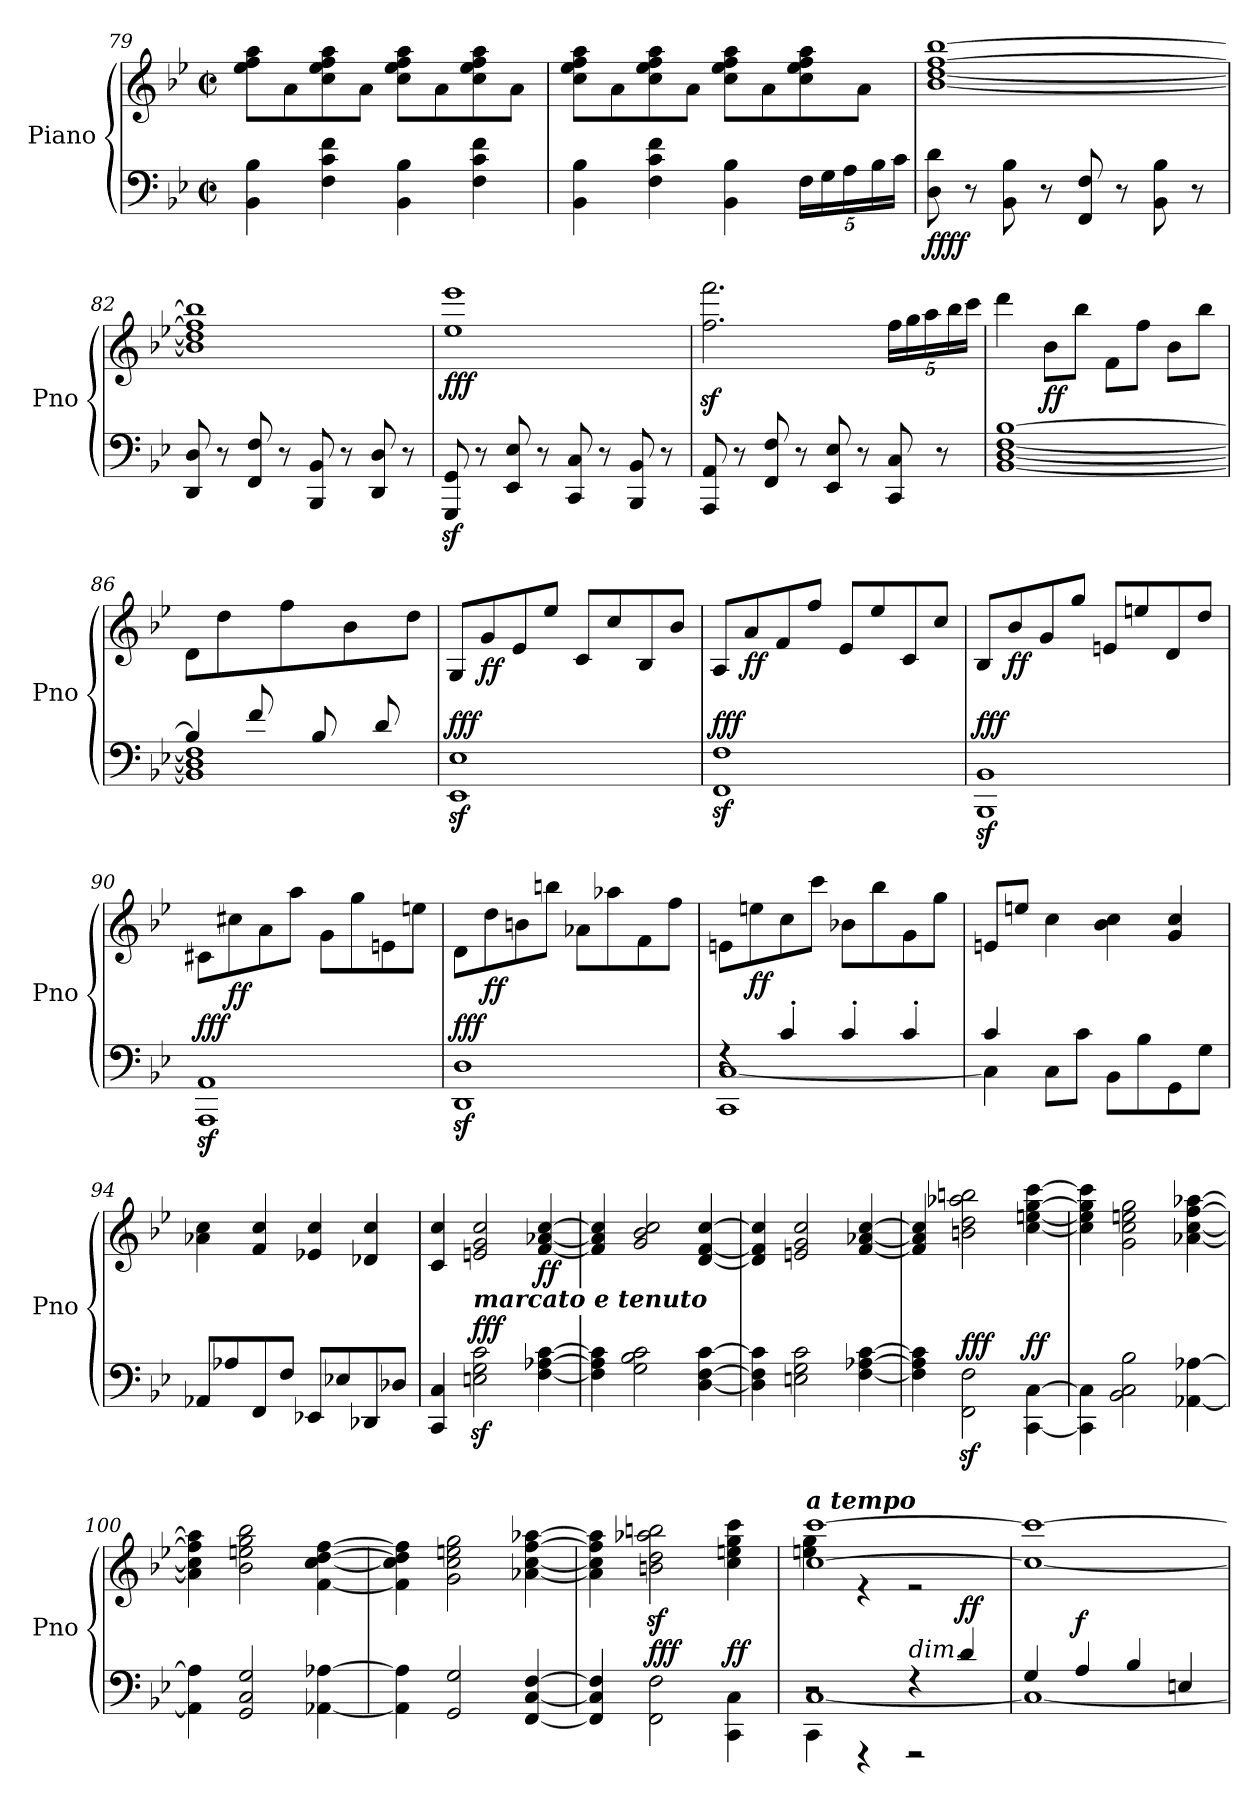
**kern	**kern	**dynam
*part1	*part1	*part1
*staff2	*staff1	*staff1/2
*I"Piano	*	*
*I'Pno	*	*
*clefF4	*clefG2	*
*k[b-e-]	*k[b-e-]	*
*M4/4	*M4/4	*
*met(c|)	*met(c|)	*
=79	=79	=79
4BB-\ 4B-\	8ee-\ 8ff\ 8aa\L	.
.	8a\	.
4F\ 4c\ 4f\	8cc\ 8ee-\ 8ff\ 8aa\	.
.	8a\J	.
4BB-\ 4B-\	8cc\ 8ee-\ 8ff\ 8aa\L	.
.	8a\	.
4F\ 4c\ 4f\	8cc\ 8ee-\ 8ff\ 8aa\	.
.	8a\J	.
=80	=80	=80
4BB-\ 4B-\	8cc\ 8ee-\ 8ff\ 8aa\L	.
.	8a\	.
4F\ 4c\ 4f\	8cc\ 8ee-\ 8ff\ 8aa\	.
.	8a\J	.
4BB-\ 4B-\	8cc\ 8ee-\ 8ff\ 8aa\L	.
.	8a\	.
*Xbrackettup	*	*
20F\LL	8cc\ 8ee-\ 8ff\ 8aa\	.
20G\	.	.
20A\	.	.
.	8a\J	.
20B-\	.	.
20c\JJ	.	.
!!LO:LB:g=z
=81	=81	=81
!	!	!LO:DY:b=2
!	!	!LO:DY:n=1:b
8D\ 8d\	[1b- [1dd [1ff [1bb-	ff ff
8r	.	.
8BB-\ 8B-\	.	.
8r	.	.
8FF/ 8F/	.	.
8r	.	.
8BB-\ 8B-\	.	.
8r	.	.
=82	=82	=82
8DD/ 8D/	1b-] 1dd] 1ff] 1bb-]	.
8r	.	.
8FF/ 8F/	.	.
8r	.	.
8BBB-/ 8BB-/	.	.
8r	.	.
8DD/ 8D/	.	.
8r	.	.
=83	=83	=83
!	!	!LO:DY:b
8GGG/z> 8GG/z>	1ee- 1eee-	fff
8r	.	.
8EE-/ 8E-/	.	.
8r	.	.
8CC/ 8C/	.	.
8r	.	.
8BBB-/ 8BB-/	.	.
8r	.	.
=84	=84	=84
8AAA/ 8AA/	2.ff\z< 2.fff\z<	.
8r	.	.
8FF/ 8F/	.	.
8r	.	.
8EE-/ 8E-/	.	.
8r	.	.
*	*Xbrackettup	*
8CC/ 8C/	20ff\LL	.
.	20gg\	.
.	20aa\	.
8r	.	.
.	20bb-\	.
.	20ccc\JJ	.
!!LO:LB:g=z
=85	=85	=85
*^	*	*
!	!	!	!LO:DY:a=2
!	!	!	!LO:DY:n=1:a=2
[1B-	[1BB- [1D [1F	4ddd\	fff sf
!	!	!	!LO:DY:n=2:b
.	.	8b-\L	ff
.	.	8bb-\J	.
.	.	8f\L	.
.	.	8ff\J	.
.	.	8b-\L	.
.	.	8bb-\J	.
=86	=86	=86	=86
*	*^	*	*
4ryy	4B-/]	1BB-] 1D] 1F]	8d/L	.
.	.	.	8dd/J	.
8f/L	4ryy	.	8ryy	.
8ryy	.	.	8ff\J	.
8B-/L	2ryy	.	8ryy	.
8ryy	.	.	8b-\J	.
8d/L	.	.	8ryy	.
8ryy	.	.	8dd\J	.
*v	*v	*v	*	*
=87	=87	=87
!	!	!LO:DY:a=2
1EE-z> 1E-z>	8G/L	fff
!	!	!LO:DY:b
.	8g/	ff
.	8e-/	.
.	8ee-/J	.
.	8c/L	.
.	8cc/	.
.	8B-/	.
.	8b-/J	.
=88	=88	=88
!	!	!LO:DY:a=2
1FFz> 1Fz>	8A/L	fff
!	!	!LO:DY:b
.	8a/	ff
.	8f/	.
.	8ff/J	.
.	8e-/L	.
.	8ee-/	.
.	8c/	.
.	8cc/J	.
=89	=89	=89
!	!	!LO:DY:a=2
1BBB-z> 1BB-z>	8B-/L	fff
!	!	!LO:DY:b
.	8b-/	ff
.	8g/	.
.	8gg/J	.
.	8en/L	.
.	8een/	.
.	8d/	.
.	8dd/J	.
!!LO:LB:g=z
=90	=90	=90
!	!	!LO:DY:a=2
1AAAz> 1AAz>	8c#X\L	fff
!	!	!LO:DY:b
.	8cc#X\	ff
.	8a\	.
.	8aa\J	.
.	8g\L	.
.	8gg\	.
.	8en\	.
.	8een\J	.
=91	=91	=91
!	!	!LO:DY:a=2
1DDz> 1Dz>	8d\L	fff
!	!	!LO:DY:b
.	8dd\	ff
.	8bn\	.
.	8bbn\J	.
.	8a-X\L	.
.	8aa-X\	.
.	8f\	.
.	8ff\J	.
=92	=92	=92
*^	*	*
!	!	!	!LO:DY:a=2
!	!	!	!LO:DY:n=1:a=2
4rF	1CC [1C	8en\L	fff sf
!	!	!	!LO:DY:n=2:b
.	.	8een\	ff
4c'/	.	8cc\	.
.	.	8ccc\J	.
4c'/	.	8b-X\L	.
.	.	8bb-\	.
4c'/	.	8g\	.
.	.	8gg\J	.
=93	=93	=93	=93
4c/	4C\]	8en/L	.
.	.	8een/J	.
8C\L	4rGGyy	4cc\	.
8c\J	.	.	.
8BB-\L	2rGGyy	4b-\ 4cc\	.
8B-\	.	.	.
8GG\	.	4g/ 4cc/	.
8G\J	.	.	.
*v	*v	*	*
=94	=94	=94
8AA-X/L	4a-X\ 4cc\	.
8A-X/	.	.
8FF/	4f/ 4cc/	.
8F/J	.	.
8EE-X/L	4e-X/ 4cc/	.
8E-X/	.	.
8DD-X/	4d-X/ 4cc/	.
8D-X/J	.	.
!!LO:PB:g=z
=95	=95	=95
4CC/ 4C/	4c/ 4cc/	.
!	!LO:TX:b:Bi:t=marcato e tenuto	!
!	!	!LO:DY:a=2
2En\z> 2G\z> 2c\z>	2en/ 2g/ 2cc/	fff
!	!	!LO:DY:b
[4F\ [4A-X\ [4c\	[4f/ [4a-X/ [4cc/	ff
=96	=96	=96
4F\] 4A-\] 4c\]	4f/] 4a-/] 4cc/]	.
2G\ 2B-\ 2c\	2g/ 2b-/ 2cc/	.
[4D\ [4F\ [4c\	[4d/ [4f/ [4cc/	.
=97	=97	=97
4D\] 4F\] 4c\]	4d/] 4f/] 4cc/]	.
2En\ 2G\ 2c\	2en/ 2g/ 2cc/	.
[4F\ [4A-X\ [4c\	[4f/ [4a-X/ [4cc/	.
=98	=98	=98
4F\] 4A-\] 4c\]	4f/] 4a-/] 4cc/]	.
!	!	!LO:DY:a=2
2FF\z> 2F\z>	2bn\ 2dd\ 2aa-X\ 2bbn\	fff
!	!	!LO:DY:a=2
[4CC\ [4C\	[4cc\ [4een\ [4gg\ [4ccc\	ff
=99	=99	=99
4CC\] 4C\]	4cc\] 4ee\] 4gg\] 4ccc\]	.
2BB-\ 2C\ 2B-\	2g\ 2cc\ 2een\ 2gg\	.
[4AA-X\ [4A-X\	[4a-X\ [4cc\ [4ff\ [4aa-X\	.
=100	=100	=100
4AA-\] 4A-\]	4a-\] 4cc\] 4ff\] 4aa-\]	.
2GG/ 2C/ 2G/	2b-\ 2een\ 2gg\ 2bb-\	.
[4AA-X\ [4A-X\	[4f\ [4cc\ [4dd\ [4ff\	.
=101	=101	=101
4AA-\] 4A-\]	4f\] 4cc\] 4dd\] 4ff\]	.
2GG/ 2G/	2g\ 2cc\ 2een\ 2gg\	.
[4FF/ [4C/ [4F/	[4a-X\ [4cc\ [4ff\ [4aa-X\	.
!!LO:LB:g=z
=102	=102	=102
4FF/] 4C/] 4F/]	4a-\] 4cc\] 4ff\] 4aa-\]	.
!	!	!LO:DY:a=2
2FF\ 2F\	2bn\z< 2dd\z< 2aa-X\z< 2bbn\z<	fff
!	!	!LO:DY:a=2
4CC\ 4C\	4cc\ 4een\ 4gg\ 4ccc\	ff
=103	=103	=103
*^	*^	*
*	*^	*	*	*
!	!	!	!LO:TX:a:Bi:t=a tempo	!	!
!	!	!	!	!	!LO:DY:a=2
!	!	!	!	!	!LO:DY:n=1:b
2r	[1C	4CC\	[1cc [1ccc	4een\ 4gg\	fff sf
.	.	4rFFF	.	4r	.
!LO:TX:a:i:t=dim.	!	!	!	!	!
4rF	.	2rFFF	.	2r	.
!	!	!	!	!	!LO:DY:n=2:a=2
4d/	.	.	.	.	ff
*	*v	*v	*	*	*
*	*	*v	*v	*
=104	=104	=104	=104
4G/	1C_	1cc_ 1ccc_	.
!	!	!	!LO:DY:a=2
4A/	.	.	f
4B-/	.	.	.
4En/	.	.	.
*v	*v	*	*
=	=	=
*-	*-	*-
